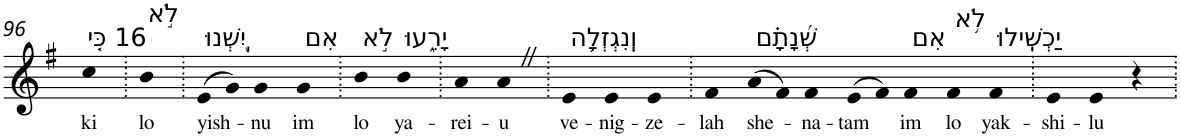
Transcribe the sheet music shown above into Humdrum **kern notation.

**kern	**text
*part1	*part1
*staff1	*staff1
*I"Piano	*
*I'Pno	*
!!LO:PB:g=z
*clefG2	*
*k[f#]	*
*G:	*
=96	=96
!LO:TX:a:t=16 כִּ֤י	!
!	!LO:LY:b
4cc	ki
=97.	=97.
!LO:TX:a:t=לֹ֣א	!
!	!LO:LY:b
4b	lo
=98.	=98.
!LO:TX:a:t=יִֽ֭שְׁנוּ	!
!	!LO:LY:b
(>8e	yish-
8g)	.
!	!LO:LY:b
4g	-nu
!LO:TX:a:t=אִם	!
!	!LO:LY:b
4g	im
=99.	=99.
!LO:TX:a:t=לֹ֣א	!
!	!LO:LY:b
4b	lo
!LO:TX:a:t=יָרֵ֑עוּ	!
!	!LO:LY:b
4b	ya-
=100.	=100.
!	!LO:LY:b
4a	-rei-
!	!LO:LY:b
4aZ	-u
=101.	=101.
!LO:TX:a:t=וְֽנִגְזְלָ֥ה	!
!	!LO:LY:b
4e	ve-
!	!LO:LY:b
4e	-nig-
!	!LO:LY:b
4e	-ze-
=102.	=102.
!	!LO:LY:b
4f#	-lah
!LO:TX:a:t=שְׁ֝נָתָ֗ם	!
!	!LO:LY:b
(>8a	she-
8f#)	.
!	!LO:LY:b
4f#	-na-
!	!LO:LY:b
(>8e	-tam
8f#)	.
!LO:TX:a:t=אִם	!
!	!LO:LY:b
4f#	im
!LO:TX:a:t=לֹ֥א	!
!	!LO:LY:b
4f#	lo
!LO:TX:a:t=יַכְשִֽׁילוּ	!
!	!LO:LY:b
4f#	yak-
=103.	=103.
!	!LO:LY:b
4e	-shi-
!	!LO:LY:b
4e	-lu
4r	.
=.	=.
*-	*-
